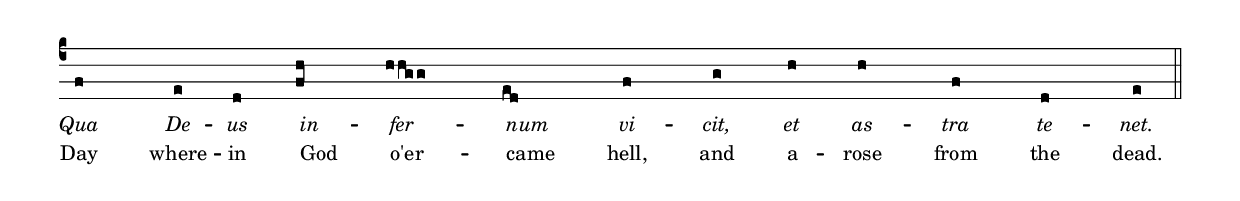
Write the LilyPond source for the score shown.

%%% 024.png
%%% Plainsong sample 2 in Preface.
%%% Version 3

\version "2.10"

\include "gregorian-init.ly"

#(ly:set-option 'point-and-click #f)

\header {
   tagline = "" }

plainsong = { 
   \clef "vaticana-do3"
   \set fontSize = #3
   \set Staff.midiInstrument = "church organ"
f8 e d \[ f\melisma \pes a\melismaEnd \] \[ a\melisma a \flexa g  g\melismaEnd \] \[ e\melisma \flexa d\melismaEnd \] f g a a f d e \bar "||" 
}

\score { 

<<

\new VaticanaStaff = "snippet" 

\new VaticanaVoice = "cantus" { \plainsong }

\new Lyrics \lyricsto "cantus" {
   \override LyricText #'font-shape = #'italic
Qua De -- us in -- fer -- num vi -- cit, et as -- tra te -- net. } 

\new Lyrics \lyricsto "cantus" {
   \override LyricText #'font-shape = #'upright
Day \override LyricHyphen #'minimum-distance = #2.0 where -- in God o'er -- came hell, and a -- rose from the dead. }

>>

\layout { ragged-last = ##f

\context { \Score 
           timing = ##f 
           \override TimeSignature #'transparent = ##t }

\context { \VaticanaStaff
           % *** Increases distance between lines of staff  
           \override StaffSymbol #'staff-space = #1.6            
           % *** Changes staff to black instead of default red
           \revert StaffSymbol #'color
           % *** Makes clef bigger       
           \override Clef #'font-size = #3
           % *** Would make ledger lines black, if there were any
           \revert LedgerLineSpanner #'color
           % *** Makes terminal barline visible 
           \override BarLine #'transparent = ##f }

\context { \Lyrics
           % **** To even out spacing between words:
           \override LyricSpace #'minimum-distance = #5
           % **** To reduce the font size:
           \override LyricText #'font-size = #-1 }

}% end layout
	  
}% end score


% *** Second invisible score in modern context to support midi call

\score {
   \new Staff = "midi" {
   \set Staff.midiInstrument = "church organ"
    f8 e d f[( a]) a[~ a g~ g] e[( d]) f g a a f d e \bar "||" 
} 	
   \midi { \context { \Score tempoWholesPerMinute = #(ly:make-moment 80 8) } }	
}% end midi score